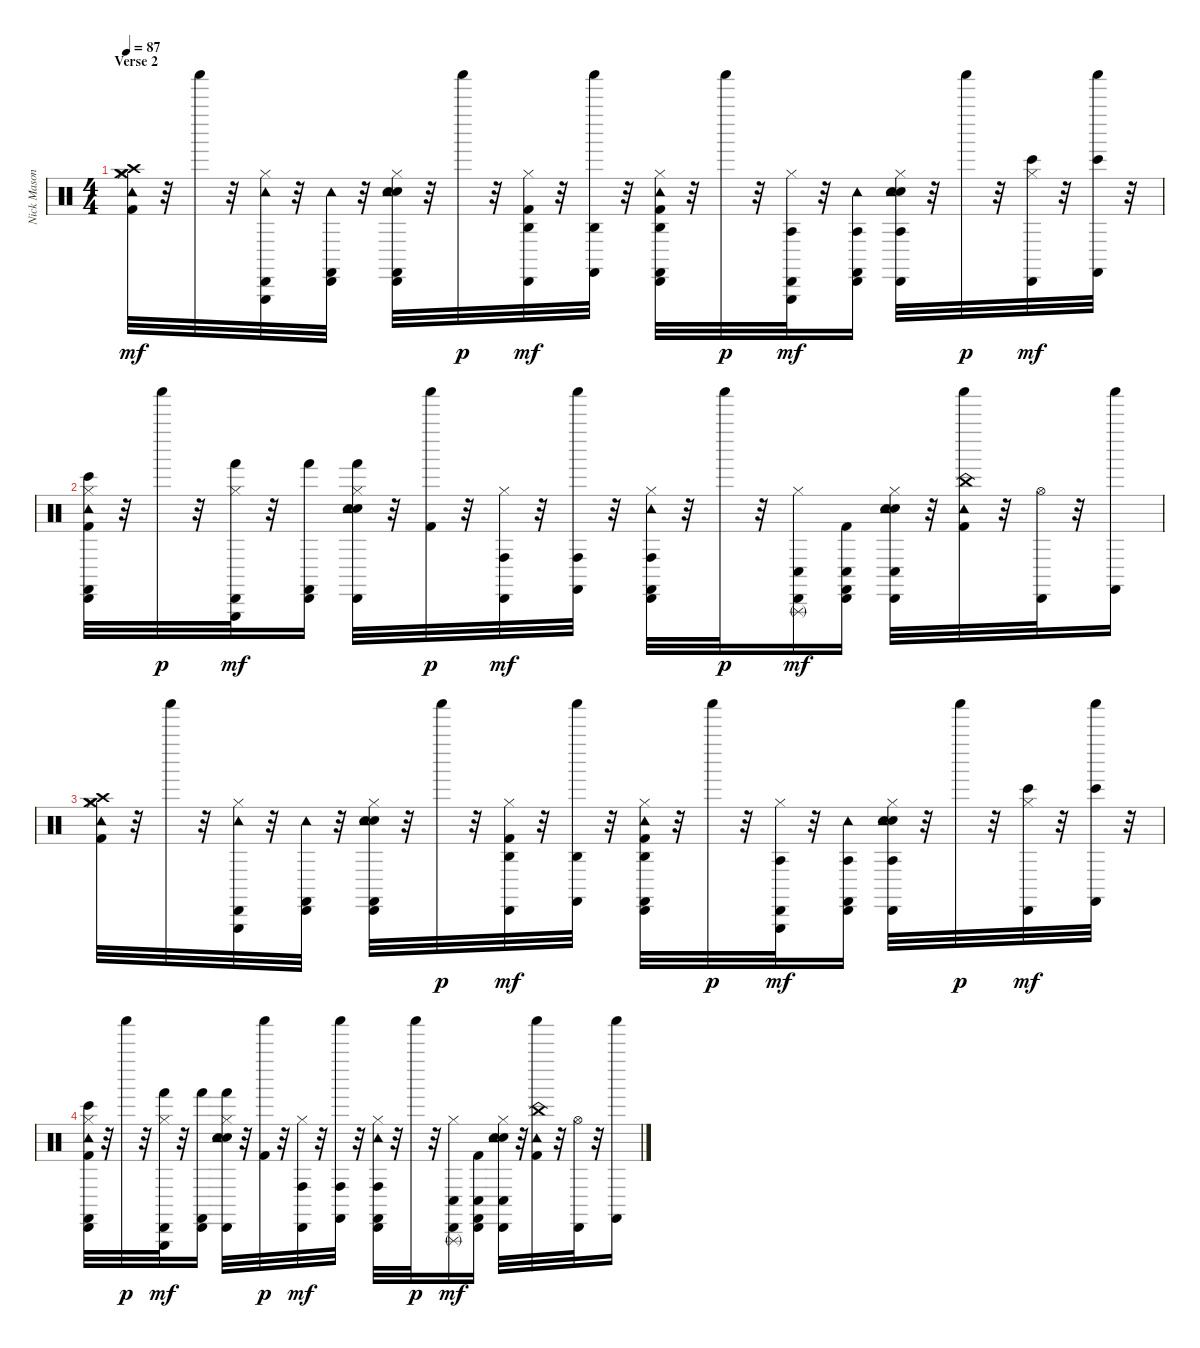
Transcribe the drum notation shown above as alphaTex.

\track ("Nick Mason (Drums)" "Nick Mason") {instrument percussion}
\staff {score}
\articulation defaults
\ts (4 4)
\section ("" "Verse 2")
\tempo 87
\clef neutral
\ks c
("Hi-Hat (closed)" "Kick (hit) 2" "Tambourine (hit)" "Crash high (hit)" "Crash medium (hit)" "Hi-Hat (closed)").32{dy mf} r.32 "Shaker (hit)".32 r.32 ("Hi-Hat (closed)" "Tambourine (hit)" "Cabasa (hit)" "Triangle (hit)").32 r.32 ("Tambourine (hit)" "Cabasa (hit)" "Castanets (hit)").32 r.32 ("Electric Snare (hit)" "Hi-Hat (closed)" "Snare (hit) 2" "Tambourine (hit)" "Cabasa (hit)" "Castanets (hit)").32 r.32 "Shaker (hit)".32{dy p} r.32 ("Hi-Hat (closed)" "Kick (hit) 2" "Agogo high (hit)" "Cabasa (hit)").32{dy mf} r.32 ("Agogo high (hit)" "Shaker (hit)" "Castanets (hit)").32 r.32 ("Hi-Hat (closed)" "Kick (hit) 2" "Agogo high (hit)" "Cabasa (hit)" "Tambourine (hit)" "Castanets (hit)").32 r.32 "Shaker (hit)".32{dy p} r.32 ("Hi-Hat (closed)" "Agogo tow (hit)" "Cabasa (hit)" "Triangle (hit)").32{dy mf} r.32 ("Agogo tow (hit)" "Cabasa (hit)" "Tambourine (hit)" "Castanets (hit)").16 ("Electric Snare (hit)" "Hi-Hat (closed)" "Snare (hit) 2" "Agogo tow (hit)" "Tambourine (hit)" "Cabasa (hit)").32 r.32 "Shaker (hit)".32{dy p} r.32 ("Hi-Hat (closed)" "Bongo High (hit)" "Cabasa (hit)").32{dy mf} r.32 ("Bongo High (hit)" "Shaker (hit)" "Castanets (hit)").32 r.32 |
("Hi-Hat (closed)" "Kick (hit) 2" "Bongo High (hit)" "Cabasa (hit)" "Tambourine (hit)" "Castanets (hit)").32 r.32 "Shaker (hit)".32{dy p} r.32 ("Hi-Hat (closed)" "Hand (hit)" "Cabasa (hit)" "Triangle (hit)").32{dy mf} r.32 ("Hand (hit)" "Cabasa (hit)" "Castanets (hit)").16 ("Electric Snare (hit)" "Hi-Hat (closed)" "Snare (hit) 2" "Hand (hit)" "Cabasa (hit)" "Tambourine (hit)").32 r.32 ("Kick (hit) 2" "Shaker (hit)").32{dy p} r.32 ("Hi-Hat (closed)" "Conga high (hit)" "Cabasa (hit)").32{dy mf} r.32 ("Conga high (hit)" "Shaker (hit)" "Castanets (hit)").32 r.32 ("Hi-Hat (closed)" "Conga high (hit)" "Cabasa (hit)" "Tambourine (hit)" "Castanets (hit)").32 r.32 "Shaker (hit)".32{dy p} r.32 ("Hi-Hat (closed)" "Conga low (hit)" "Cabasa (hit)" "Triangle (rnute)").16{dy mf} ("Kick (hit) 2" "Conga low (hit)" "Cabasa (hit)" "Castanets (hit)").16 ("Electric Snare (hit)" "Hi-Hat (closed)" "Snare (hit) 2" "Conga low (hit)" "Cabasa (hit)" "Tambourine (hit)").32 r.32 ("Kick (hit) 2" "Tambourine (hit)" "Shaker (hit)" "China (hit)").32 r.32 ("Hi-Hat (open)" "Cabasa (hit)").32 r.32 ("Shaker (hit)" "Castanets (hit)").16 |
("Hi-Hat (closed)" "Kick (hit) 2" "Tambourine (hit)" "Crash high (hit)" "Crash medium (hit)" "Hi-Hat (closed)").32 r.32 "Shaker (hit)".32 r.32 ("Hi-Hat (closed)" "Tambourine (hit)" "Cabasa (hit)" "Triangle (hit)").32 r.32 ("Tambourine (hit)" "Cabasa (hit)" "Castanets (hit)").32 r.32 ("Electric Snare (hit)" "Hi-Hat (closed)" "Snare (hit) 2" "Tambourine (hit)" "Cabasa (hit)" "Castanets (hit)").32 r.32 "Shaker (hit)".32{dy p} r.32 ("Hi-Hat (closed)" "Kick (hit) 2" "Agogo high (hit)" "Cabasa (hit)").32{dy mf} r.32 ("Agogo high (hit)" "Shaker (hit)" "Castanets (hit)").32 r.32 ("Hi-Hat (closed)" "Kick (hit) 2" "Agogo high (hit)" "Cabasa (hit)" "Tambourine (hit)" "Castanets (hit)").32 r.32 "Shaker (hit)".32{dy p} r.32 ("Hi-Hat (closed)" "Agogo tow (hit)" "Cabasa (hit)" "Triangle (hit)").32{dy mf} r.32 ("Agogo tow (hit)" "Cabasa (hit)" "Tambourine (hit)" "Castanets (hit)").16 ("Electric Snare (hit)" "Hi-Hat (closed)" "Snare (hit) 2" "Agogo tow (hit)" "Tambourine (hit)" "Cabasa (hit)").32 r.32 "Shaker (hit)".32{dy p} r.32 ("Hi-Hat (closed)" "Bongo High (hit)" "Cabasa (hit)").32{dy mf} r.32 ("Bongo High (hit)" "Shaker (hit)" "Castanets (hit)").32 r.32 |
("Hi-Hat (closed)" "Kick (hit) 2" "Bongo High (hit)" "Cabasa (hit)" "Tambourine (hit)" "Castanets (hit)").32 r.32 "Shaker (hit)".32{dy p} r.32 ("Hi-Hat (closed)" "Hand (hit)" "Cabasa (hit)" "Triangle (hit)").32{dy mf} r.32 ("Hand (hit)" "Cabasa (hit)" "Castanets (hit)").16 ("Electric Snare (hit)" "Hi-Hat (closed)" "Snare (hit) 2" "Hand (hit)" "Cabasa (hit)" "Tambourine (hit)").32 r.32 ("Kick (hit) 2" "Shaker (hit)").32{dy p} r.32 ("Hi-Hat (closed)" "Conga high (hit)" "Cabasa (hit)").32{dy mf} r.32 ("Conga high (hit)" "Shaker (hit)" "Castanets (hit)").32 r.32 ("Hi-Hat (closed)" "Conga high (hit)" "Cabasa (hit)" "Tambourine (hit)" "Castanets (hit)").32 r.32 "Shaker (hit)".32{dy p} r.32 ("Hi-Hat (closed)" "Conga low (hit)" "Cabasa (hit)" "Triangle (rnute)").16{dy mf} ("Kick (hit) 2" "Conga low (hit)" "Cabasa (hit)" "Castanets (hit)").16 ("Electric Snare (hit)" "Hi-Hat (closed)" "Snare (hit) 2" "Conga low (hit)" "Cabasa (hit)" "Tambourine (hit)").32 r.32 ("Kick (hit) 2" "Tambourine (hit)" "Shaker (hit)" "China (hit)").32 r.32 ("Hi-Hat (open)" "Cabasa (hit)").32 r.32 ("Shaker (hit)" "Castanets (hit)").16
